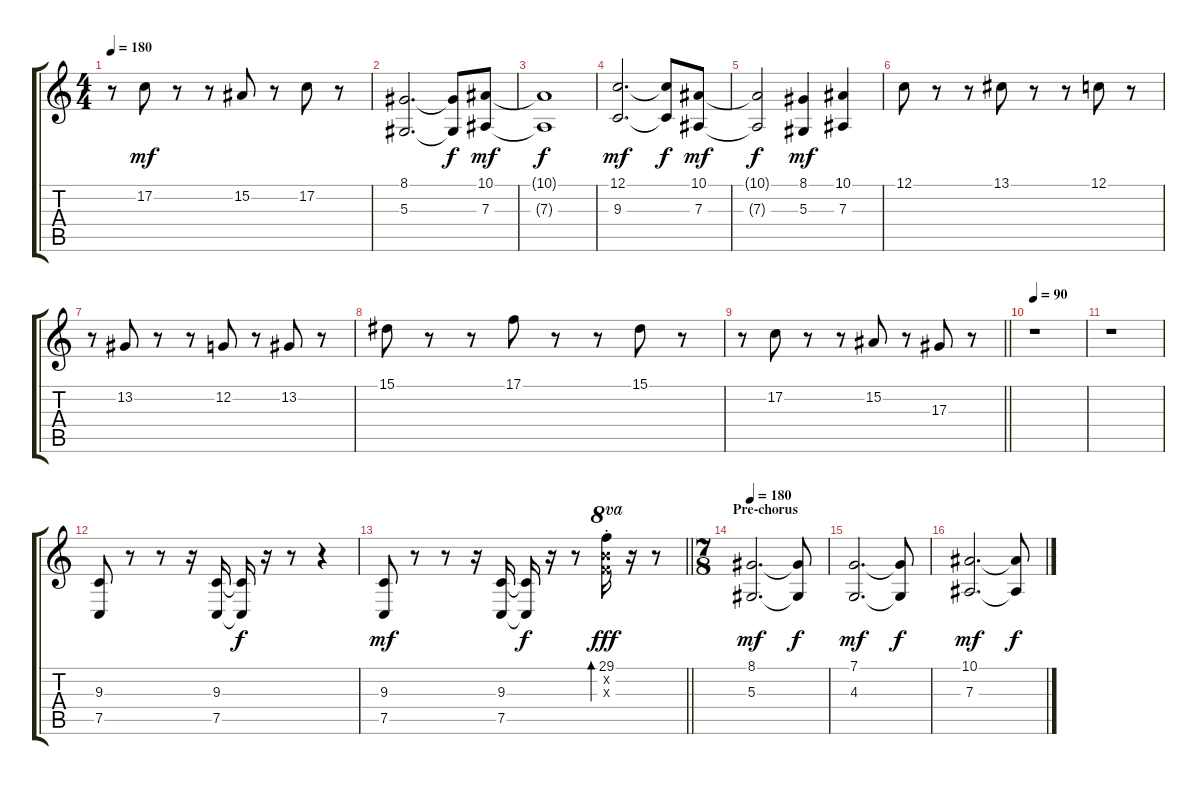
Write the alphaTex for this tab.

\track "" {instrument stringensemble1}
\staff {score tabs}
\tuning (C4 G3 Eb3 Bb2 F2 C2) {hide}
\ts (4 4)
\tempo 180
\clef g2
\ks c
r.8{dy mf} 17.2.8 r.8 r.8 15.2.8 r.8 17.2.8 r.8 |
(8.1 5.3).2{d} (8.1{t} 5.3{t}).8{dy f} (10.1 7.3).8{dy mf} |
(10.1{t} 7.3{t}).1{dy f} |
(12.1 9.3).2{d dy mf} (12.1{t} 9.3{t}).8{dy f} (10.1 7.3).8{dy mf} |
(10.1{t} 7.3{t}).2{dy f} (8.1 5.3).4{dy mf} (10.1 7.3).4 |
12.1.8 r.8 r.8 13.1.8 r.8 r.8 12.1.8 r.8 |
r.8 13.2.8 r.8 r.8 12.2.8 r.8 13.2.8 r.8 |
15.1.8 r.8 r.8 17.1.8 r.8 r.8 15.1.8 r.8 |
\barLineRight lightlight
r.8 17.2.8 r.8 r.8 15.2.8 r.8 17.3.8 r.8 |
\section ("" "")
\tempo 90
r.1 |
r.1 |
(9.3 7.5).8{balance 8} r.8 r.8 r.16 (9.3 7.5).16 (9.3{t} 7.5{t}).16{dy f} r.16 r.8 r.4 |
\barLineRight lightlight
(9.3 7.5).8{dy mf} r.8 r.8 r.16 (9.3 7.5).16 (9.3{t} 7.5{t}).16{dy f} r.16 r.8 (29.1{st} 28.2{x} 26.3{x}).16{bd 60 ot 8va dy fff balance 4} r.16 r.8 |
\ts (7 8)
\section ("" "Pre-chorus")
\tempo 180
(8.1 5.3).2{d dy mf volume 14} (8.1{t} 5.3{t}).8{dy f} |
(7.1 4.3).2{d dy mf} (7.1{t} 4.3{t}).8{dy f} |
(10.1 7.3).2{d dy mf} (10.1{t} 7.3{t}).8{dy f}
